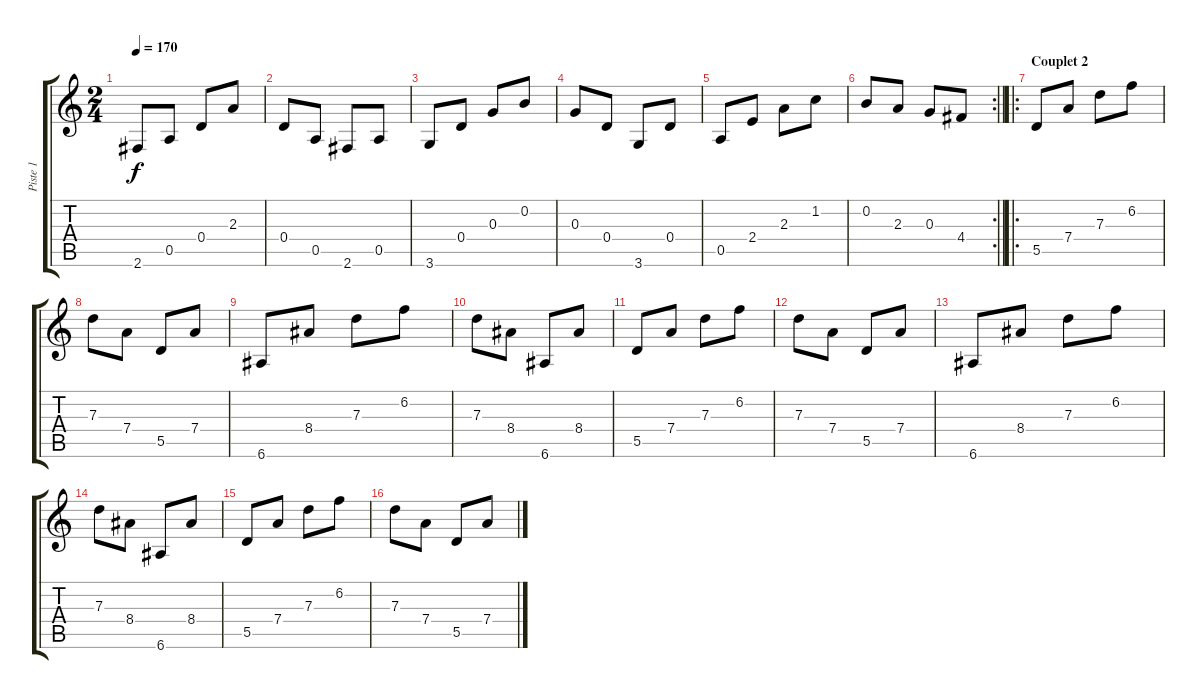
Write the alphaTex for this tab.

\track ("Piste 1" "Piste 1") {instrument acousticguitarnylon}
\staff {score tabs}
\tuning (E4 B3 G3 D3 A2 E2) {hide}
\ts (2 4)
\tempo 170
\clef g2
\ks c
2.6.8{dy f} 0.5.8 0.4.8 2.3.8 |
0.4.8 0.5.8 2.6.8 0.5.8 |
3.6.8 0.4.8 0.3.8 0.2.8 |
0.3.8 0.4.8 3.6.8 0.4.8 |
0.5.8 2.4.8 2.3.8 1.2.8 |
\rc 2
\barLineRight lightlight
0.2.8 2.3.8 0.3.8 4.4.8 |
\ro
\section ("" "Couplet 2")
5.5.8 7.4.8 7.3.8 6.2.8 |
7.3.8 7.4.8 5.5.8 7.4.8 |
6.6.8 8.4.8 7.3.8 6.2.8 |
7.3.8 8.4.8 6.6.8 8.4.8 |
5.5.8 7.4.8 7.3.8 6.2.8 |
7.3.8 7.4.8 5.5.8 7.4.8 |
6.6.8 8.4.8 7.3.8 6.2.8 |
7.3.8 8.4.8 6.6.8 8.4.8 |
5.5.8 7.4.8 7.3.8 6.2.8 |
7.3.8 7.4.8 5.5.8 7.4.8
